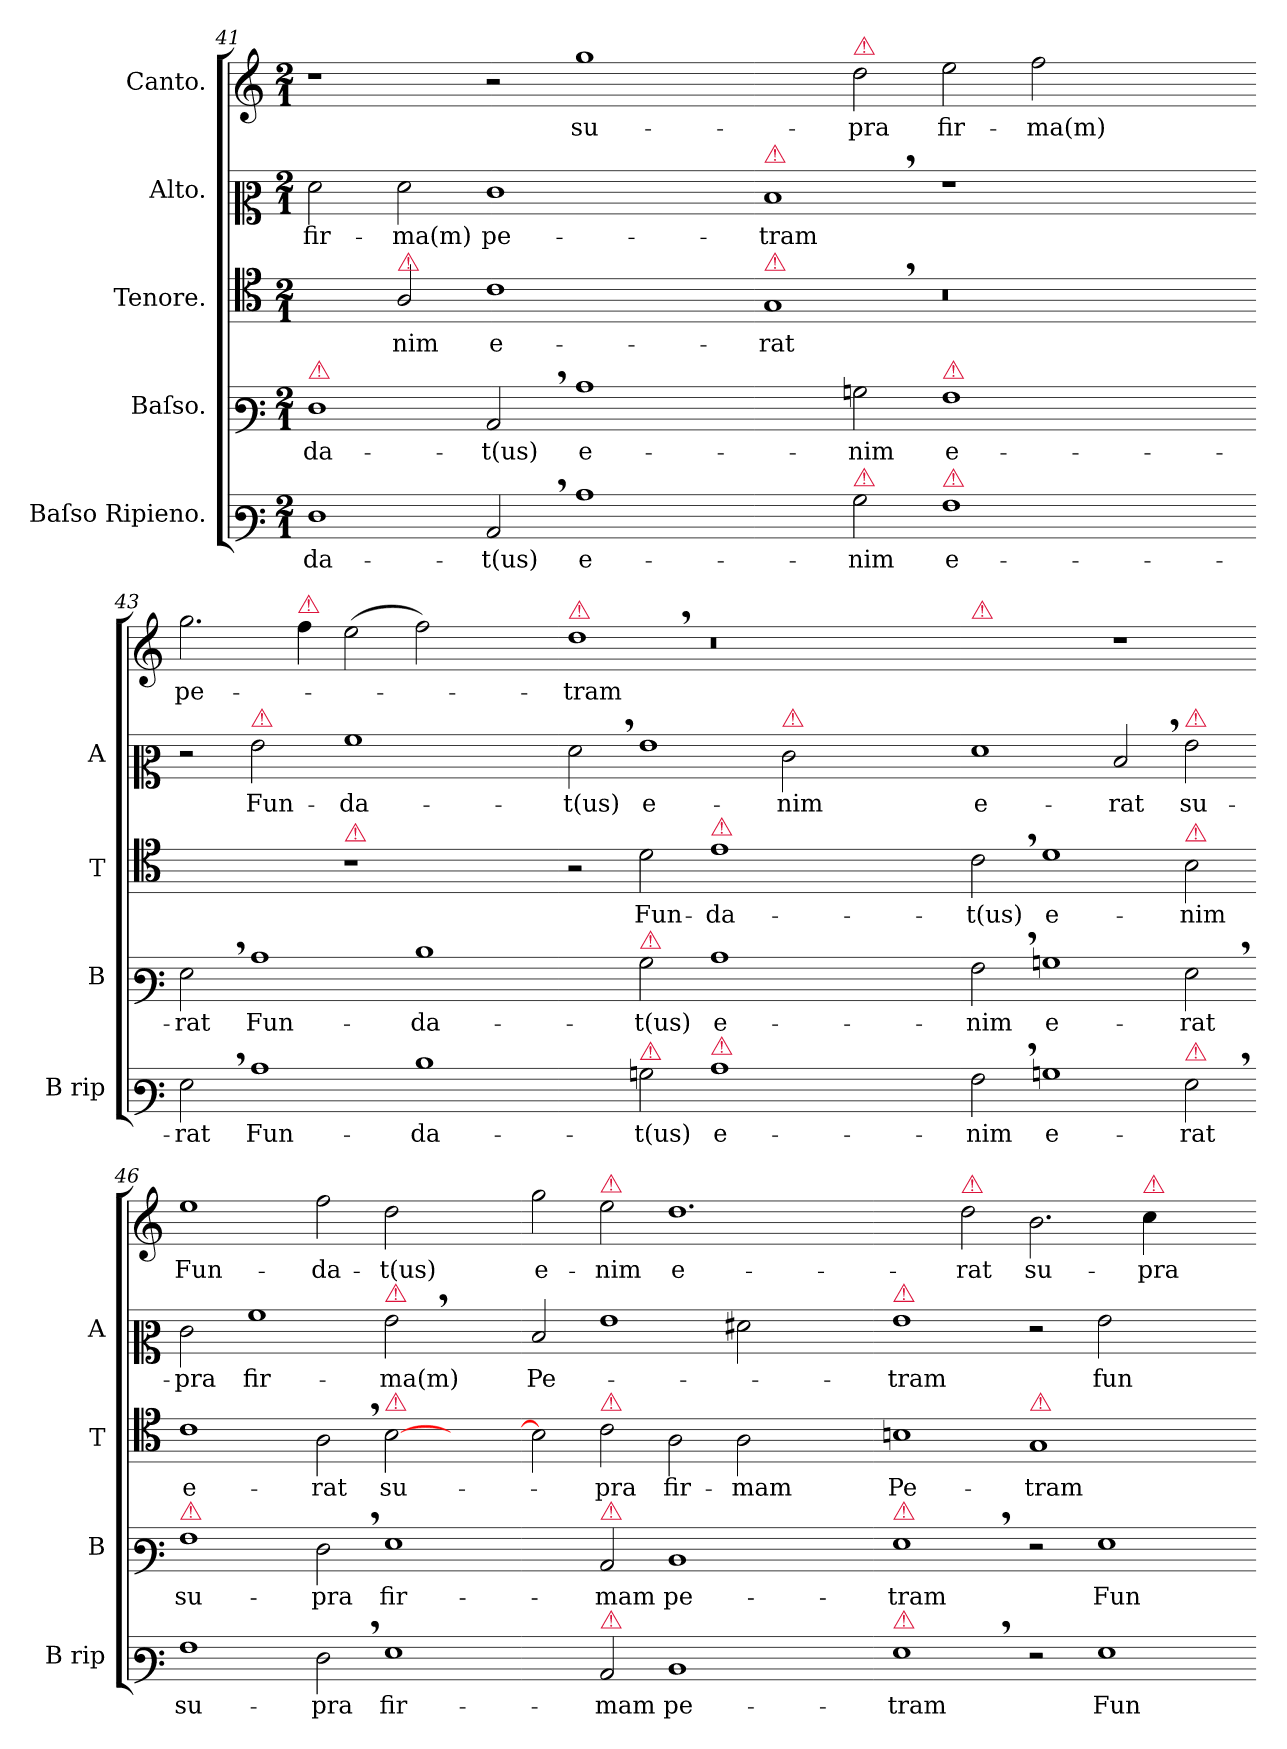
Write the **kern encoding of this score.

**kern	**text	**kern	**text	**kern	**text	**kern	**text	**kern	**text
*part5	*part5	*part4	*part4	*part3	*part3	*part2	*part2	*part1	*part1
*staff5	*staff5	*staff4	*staff4	*staff3	*staff3	*staff2	*staff2	*staff1	*staff1
*I"Baſso Ripieno.	*	*I"Baſso.	*	*I"Tenore.	*	*I"Alto.	*	*I"Canto.	*
*I'B rip	*	*I'B	*	*I'T	*	*I'A	*	*	*
*clefF3	*	*clefF3	*	*clefC4	*	*clefC2	*	*clefG2	*
*k[]	*	*k[]	*	*k[]	*	*k[]	*	*k[]	*
*G:mix	*	*G:mix	*	*G:mix	*	*G:mix	*	*G:mix	*
*M2/1	*	*M2/1	*	*M2/1	*	*M2/1	*	*M2/1	*
=41	=41	=41	=41	=41	=41	=41	=41	=41	=41
!	!	!LO:TX:a:color=crimson:t=⚠	!	!	!	!	!	!	!
1F	-da-	1F	-da-	2ryy	.	2f\	fir-	1r	.
!	!	!	!	!LO:TX:a:color=crimson:t=⚠	!	!	!	!	!
.	.	.	.	2A/	-nim	2f\	-ma(m)	.	.
2C,</	-t(us)	2C,</	-t(us)	1c	e-	1e	pe-	2r	.
1c\	e-	1c\	e-	.	.	.	.	1gg\	su-
.	.	.	.	2ryy	.	2ryy	.	.	.
=42-	=42-	=42-	=42-	=42-	=42-	=42-	=42-	=42-	=42-
!	!	!	!	!	!	!LO:TX:a:color=crimson:t=⚠	!	!	!
!	!	!	!	!LO:TX:a:color=crimson:t=⚠	!	!	!	!	!
2ryy	.	2ryy	.	1G,<	-rat	1d,<	-tram	2ryy	.
!	!	!	!	!	!	!	!	!LO:TX:a:color=crimson:t=⚠	!
!LO:TX:a:color=crimson:t=⚠	!	!	!	!	!	!	!	!	!
2B\	-nim	2Bn\	-nim	.	.	.	.	2dd\	-pra
!	!	!LO:TX:a:color=crimson:t=⚠	!	!	!	!	!	!	!
!LO:TX:a:color=crimson:t=⚠	!	!	!	!	!	!	!	!	!
1A	e-	1A	e-	0r	.	1r	.	2ee\	fir-
.	.	.	.	.	.	.	.	2ff\	-ma(m)
1ryy	.	1ryy	.	.	.	1ryy	.	1ryy	.
=43-	=43-	=43-	=43-	=43-	=43-	=43-	=43-	=43-	=43-
2G,<\	-rat	2G,<\	-rat	1ryy	.	2r	.	2.gg\	pe-
!	!	!	!	!	!	!LO:TX:a:color=crimson:t=⚠	!	!	!
1c	Fun-	1c	Fun-	.	.	2g\	Fun-	.	.
!	!	!	!	!	!	!	!	!LO:TX:a:color=crimson:t=⚠	!
.	.	.	.	.	.	.	.	4ff\	.
!	!	!	!	!LO:TX:a:color=crimson:t=⚠	!	!	!	!	!
.	.	.	.	1r	.	1a	-da-	(2ee\	.
1d\	-da-	1d\	-da-	.	.	.	.	2ff\)	.
.	.	.	.	2ryy	.	2ryy	.	2ryy	.
=44-	=44-	=44-	=44-	=44-	=44-	=44-	=44-	=44-	=44-
!	!	!	!	!	!	!	!	!LO:TX:a:color=crimson:t=⚠	!
2ryy	.	2ryy	.	2r	.	2f,<\	-t(us)	1dd,<	-tram
!	!	!LO:TX:a:color=crimson:t=⚠	!	!	!	!	!	!	!
!LO:TX:a:color=crimson:t=⚠	!	!	!	!	!	!	!	!	!
2Bn\	-t(us)	2B\	-t(us)	2d\	Fun-	1g	e-	.	.
!	!	!	!	!LO:TX:a:color=crimson:t=⚠	!	!	!	!	!
!LO:TX:a:color=crimson:t=⚠	!	!	!	!	!	!	!	!	!
1c	e-	1c	e-	1e	-da-	.	.	0r	.
!	!	!	!	!	!	!LO:TX:a:color=crimson:t=⚠	!	!	!
.	.	.	.	.	.	2e\	-nim	.	.
1ryy	.	1ryy	.	1ryy	.	1ryy	.	.	.
=45-	=45-	=45-	=45-	=45-	=45-	=45-	=45-	=45-	=45-
!	!	!	!	!	!	!	!	!LO:TX:a:color=crimson:t=⚠	!
2A,<\	-nim	2A,<\	-nim	2c,<\	-t(us)	1f	e-	1ryy	.
1Bn	e-	1Bn	e-	1d	e-	.	.	.	.
.	.	.	.	.	.	2d,</	-rat	1r	.
!	!	!	!	!	!	!LO:TX:a:color=crimson:t=⚠	!	!	!
!	!	!	!	!LO:TX:a:color=crimson:t=⚠	!	!	!	!	!
!LO:TX:a:color=crimson:t=⚠	!	!	!	!	!	!	!	!	!
2G,<\	-rat	2G,<\	-rat	2B\	-nim	2g\	su-	.	.
=46-	=46-	=46-	=46-	=46-	=46-	=46-	=46-	=46-	=46-
!	!	!LO:TX:a:color=crimson:t=⚠	!	!	!	!	!	!	!
1A	su-	1A	su-	1c	e-	2e\	-pra	1ee	Fun-
.	.	.	.	.	.	1a	fir-	.	.
2F,<\	-pra	2F,<\	-pra	2A,<\	-rat	.	.	2ff\	-da-
!	!	!	!	!	!	!LO:TX:a:color=crimson:t=⚠	!	!	!
!	!	!	!	!LO:TX:a:color=crimson:t=⚠	!	!	!	!	!
1G\	fir-	1G\	fir-	[2B\	su-	2g,<\	-ma(m)	2dd\	-t(us)
.	.	.	.	2ryy	.	2ryy	.	2ryy	.
=47-	=47-	=47-	=47-	=47-	=47-	=47-	=47-	=47-	=47-
2ryy	.	2ryy	.	2B\]	.	2d/	Pe-	2gg\	e-
!	!	!	!	!	!	!	!	!LO:TX:a:color=crimson:t=⚠	!
!	!	!	!	!LO:TX:a:color=crimson:t=⚠	!	!	!	!	!
!	!	!LO:TX:a:color=crimson:t=⚠	!	!	!	!	!	!	!
!LO:TX:a:color=crimson:t=⚠	!	!	!	!	!	!	!	!	!
2C/	-mam	2C/	-mam	2c\	-pra	1g	.	2ee\	-nim
1D	pe-	1D	pe-	2A\	fir-	.	.	1.dd	e-
.	.	.	.	2A\	-mam	2f#X\	.	.	.
2ryy	.	2ryy	.	2ryy	.	2ryy	.	.	.
=48-	=48-	=48-	=48-	=48-	=48-	=48-	=48-	=48-	=48-
!	!	!	!	!	!	!LO:TX:a:color=crimson:t=⚠	!	!	!
!	!	!LO:TX:a:color=crimson:t=⚠	!	!	!	!	!	!	!
!LO:TX:a:color=crimson:t=⚠	!	!	!	!	!	!	!	!	!
1G,<	-tram	1G,<	-tram	1Bn	Pe-	1g	-tram	2ryy	.
!	!	!	!	!	!	!	!	!LO:TX:a:color=crimson:t=⚠	!
.	.	.	.	.	.	.	.	2dd\	-rat
!	!	!	!	!LO:TX:a:color=crimson:t=⚠	!	!	!	!	!
2r	.	2r	.	1G	-tram	2r	.	2.b\	su-
1G\	Fun-	1G\	Fun-	.	.	2g\	fun-	.	.
!	!	!	!	!	!	!	!	!LO:TX:a:color=crimson:t=⚠	!
.	.	.	.	.	.	.	.	4cc\	-pra
.	.	.	.	2ryy	.	2ryy	.	2ryy	.
=-	=-	=-	=-	=-	=-	=-	=-	=-	=-
*-	*-	*-	*-	*-	*-	*-	*-	*-	*-
